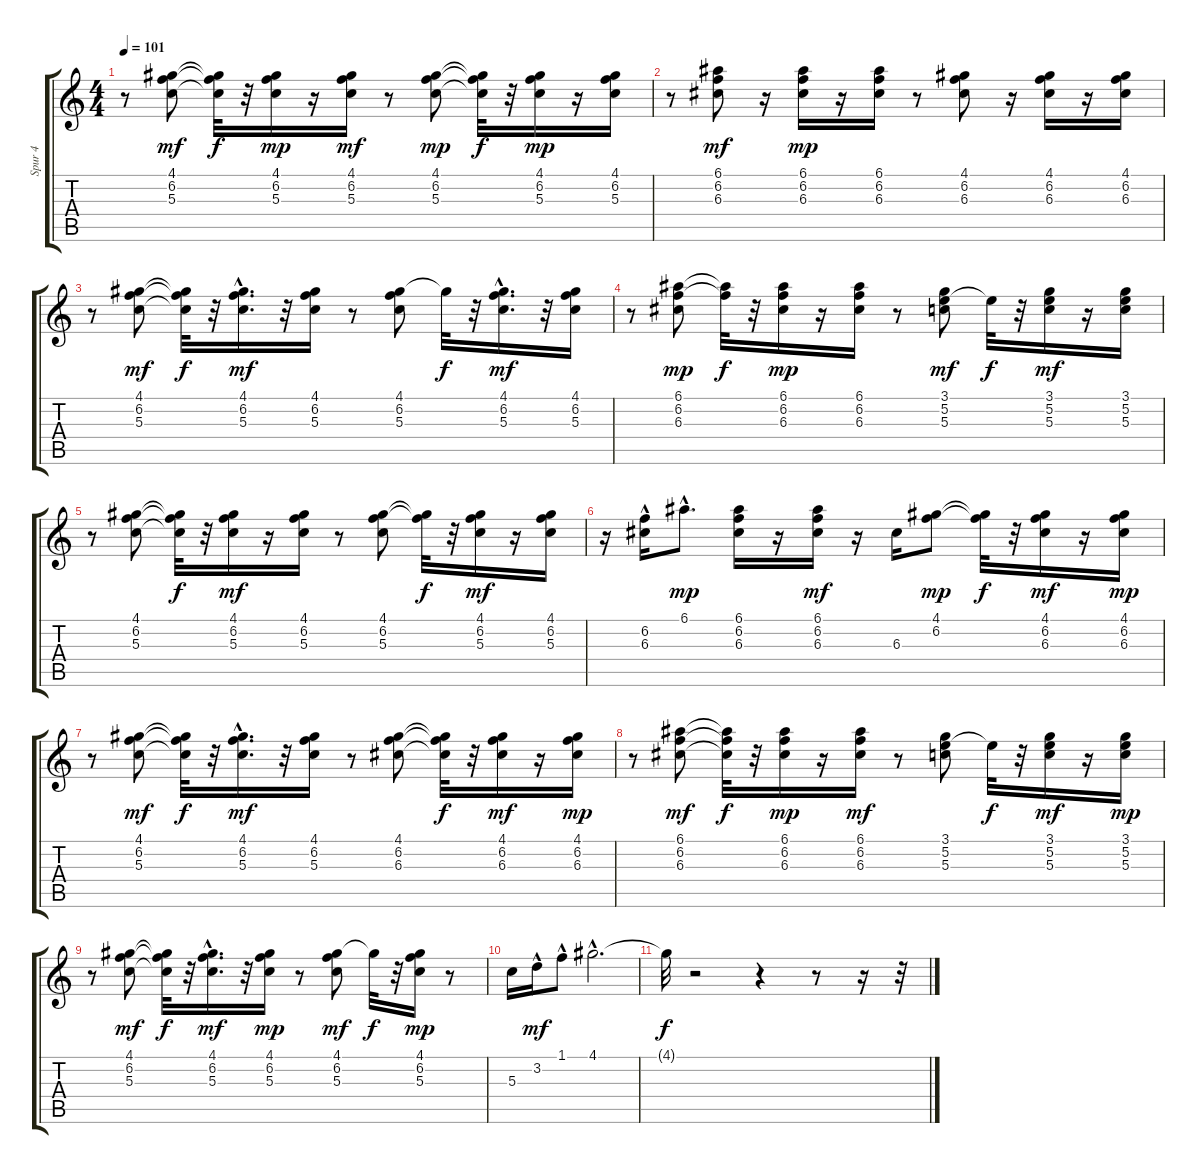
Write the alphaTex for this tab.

\track ("Spur 4" "Spur 4") {instrument electricguitarjazz}
\staff {score tabs}
\tuning (E4 B3 G3 D3 A2 E2) {hide}
\ts (4 4)
\tempo 101
\clef g2
\ks c
r.8{dy mp} (4.1 6.2 5.3).8{dy mf} (4.1{t} 6.2{t} 5.3{t}).32{dy f} r.32 (4.1 6.2 5.3).16{dy mp} r.16 (4.1 6.2 5.3).16{dy mf} r.8 (4.1 6.2 5.3).8{dy mp} (4.1{t} 6.2{t} 5.3{t}).32{dy f} r.32 (4.1 6.2 5.3).16{dy mp} r.16 (4.1 6.2 5.3).16 |
r.8 (6.1 6.2 6.3).8{dy mf} r.16 (6.1 6.2 6.3).16{dy mp} r.16 (6.1 6.2 6.3).16 r.8 (4.1 6.2 6.3).8 r.16 (4.1 6.2 6.3).16 r.16 (4.1 6.2 6.3).16 |
r.8 (4.1 6.2 5.3).8{dy mf} (4.1{t} 6.2{t} 5.3{t}).32{dy f} r.32 (4.1{hac} 6.2 5.3).16{d dy mf} r.32 (4.1 6.2 5.3).16 r.8 (4.1 6.2 5.3).8 4.1{t}.32{dy f} r.32 (4.1{hac} 6.2 5.3).16{d dy mf} r.32 (4.1 6.2 5.3).16 |
r.8 (6.1 6.2 6.3).8{dy mp} (6.1{t} 6.2{t}).32{dy f} r.32 (6.1 6.2 6.3).16{dy mp} r.16 (6.1 6.2 6.3).16 r.8 (3.1 5.2 5.3).8{dy mf} 5.2{t}.32{dy f} r.32 (3.1 5.2 5.3).16{dy mf} r.16 (3.1 5.2 5.3).16 |
r.8 (4.1 6.2 5.3).8 (4.1{t} 6.2{t} 5.3{t}).32{dy f} r.32 (4.1 6.2 5.3).16{dy mf} r.16 (4.1 6.2 5.3).16 r.8 (4.1 6.2 5.3).8 (4.1{t} 6.2{t}).32{dy f} r.32 (4.1 6.2 5.3).16{dy mf} r.16 (4.1 6.2 5.3).16 |
r.16 (6.2{hac} 6.3{hac}).16 6.1{hac}.8{d dy mp} (6.1 6.2 6.3).16 r.16 (6.1 6.2 6.3).16{dy mf} r.16 6.3.16 (4.1 6.2).8{dy mp} (4.1{t} 6.2{t}).32{dy f} r.32 (4.1 6.2 6.3).16{dy mf} r.16 (4.1 6.2 6.3).16{dy mp} |
r.8 (4.1 6.2 5.3).8{dy mf} (4.1{t} 6.2{t} 5.3{t}).32{dy f} r.32 (4.1{hac} 6.2 5.3).16{d dy mf} r.32 (4.1 6.2 5.3).16 r.8 (4.1 6.2 6.3).8 (4.1{t} 6.2{t} 6.3{t}).32{dy f} r.32 (4.1 6.2 6.3).16{dy mf} r.16 (4.1 6.2 6.3).16{dy mp} |
r.8 (6.1 6.2 6.3).8{dy mf} (6.1{t} 6.2{t} 6.3{t}).32{dy f} r.32 (6.1 6.2 6.3).16{dy mp} r.16 (6.1 6.2 6.3).16{dy mf} r.8 (3.1 5.2 5.3).8 5.2{t}.32{dy f} r.32 (3.1 5.2 5.3).16{dy mf} r.16 (3.1 5.2 5.3).16{dy mp} |
r.8 (4.1 6.2 5.3).8{dy mf} (4.1{t} 6.2{t} 5.3{t}).32{dy f} r.32 (4.1 6.2{hac} 5.3{hac}).16{d dy mf} r.32 (4.1 6.2 5.3).16{dy mp} r.8 (4.1 6.2 5.3).8{dy mf} 4.1{t}.32{dy f} r.32 (4.1 6.2 5.3).16{dy mp} r.8 |
5.3.16 3.2{hac}.16{dy mf} 1.1{hac}.8 4.1{hac}.2{d} |
4.1{t}.32{dy f} r.2 r.4 r.8 r.16 r.32
